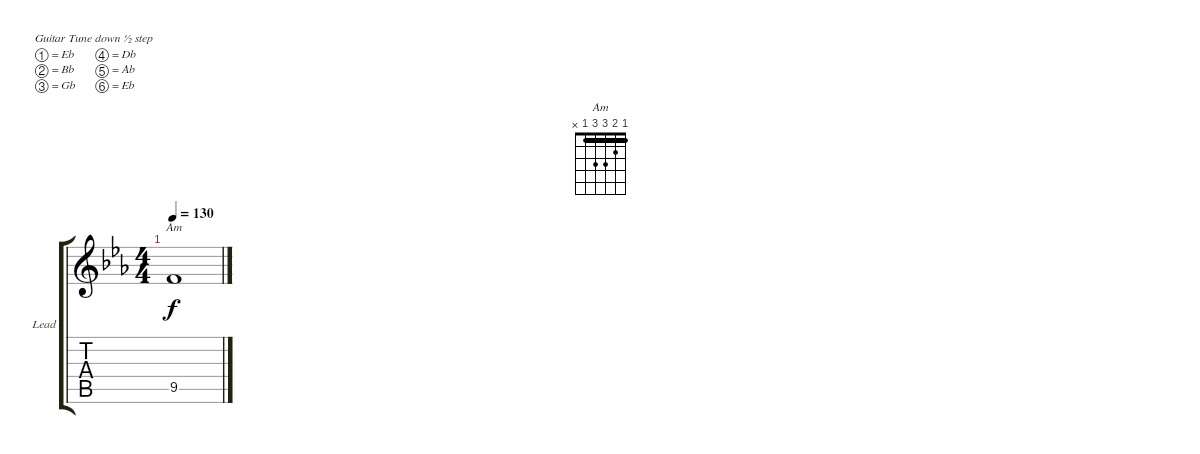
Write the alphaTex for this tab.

\defaultSystemsLayout 4
\bracketExtendMode groupsimilarinstruments
\firstSystemTrackNameOrientation horizontal
\otherSystemsTrackNameOrientation horizontal
\track ("Lead" "Lead") {multiBarRest instrument overdrivenguitar}
\staff {score tabs}
\tuning (Eb4 Bb3 Gb3 Db3 Ab2 Eb2)
\chord ("Am" 1 2 3 3 1 x) {barre 1}
\ts (4 4)
\tempo 130
\clef g2
\scale
0.492125
\ks cminor
9.5{t}.1{ch "Am" dy f}
